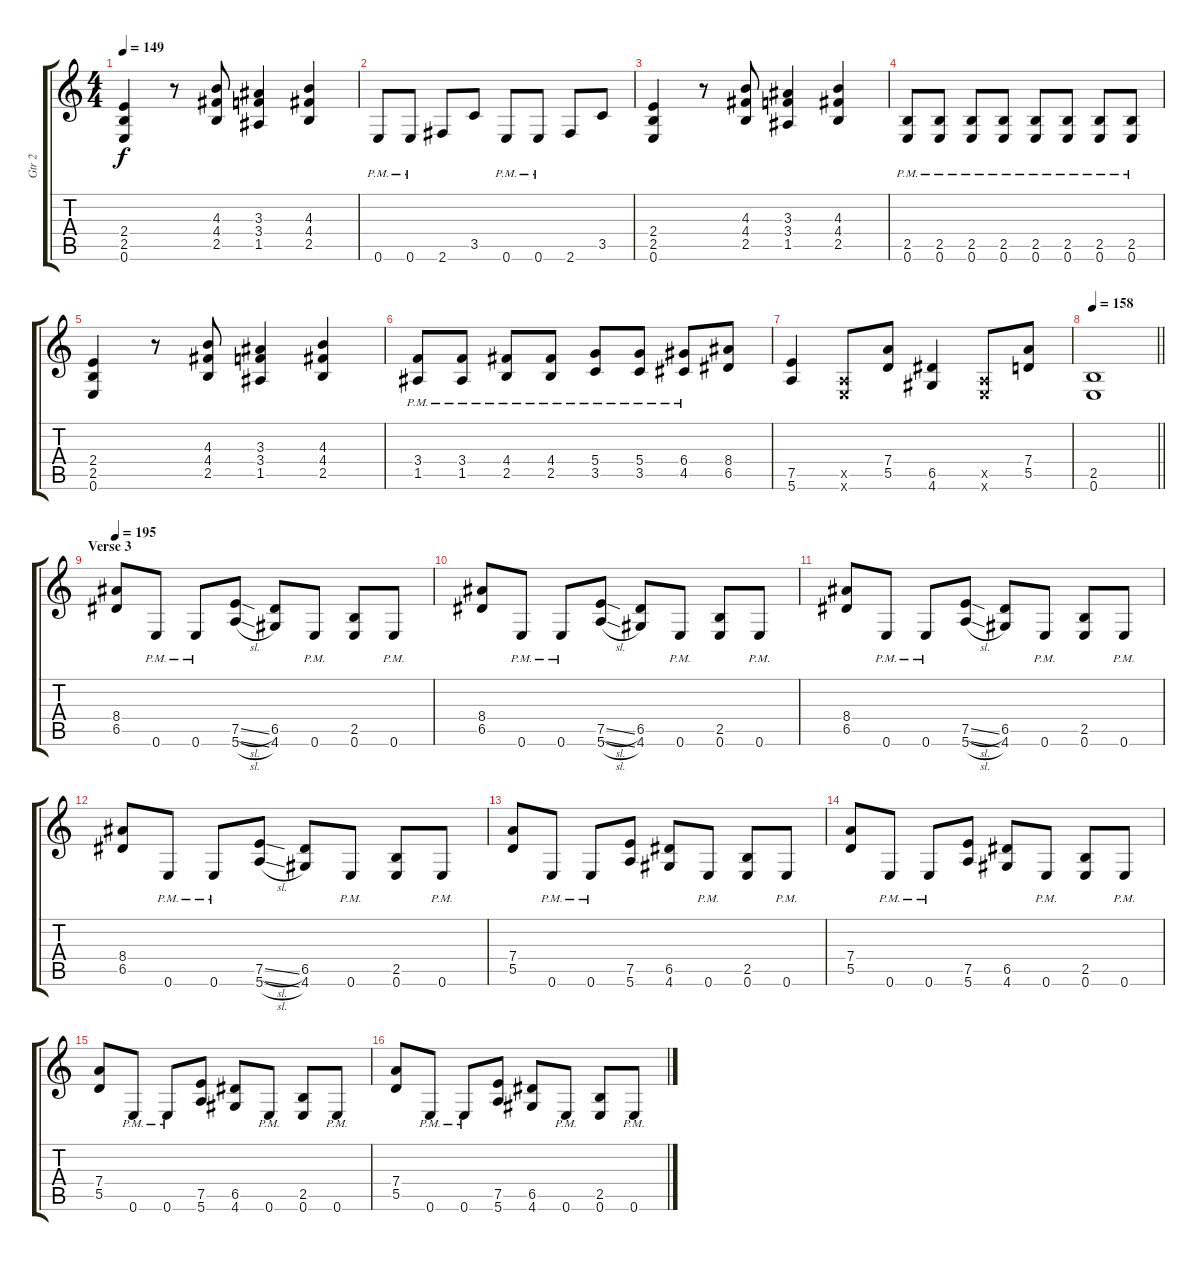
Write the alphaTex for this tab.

\track ("Gtr 2" "Gtr 2") {instrument distortionguitar}
\staff {score tabs}
\tuning (E4 B3 G3 D3 A2 E2) {hide}
\ts (4 4)
\tempo 149
\clef g2
\ks c
(2.4 2.5 0.6).4{dy f} r.8 (4.3 4.4 2.5).8 (3.3 3.4 1.5).4 (4.3 4.4 2.5).4 |
0.6{pm}.8 0.6{pm}.8 2.6.8 3.5.8 0.6{pm}.8 0.6{pm}.8 2.6.8 3.5.8 |
(2.4 2.5 0.6).4 r.8 (4.3 4.4 2.5).8 (3.3 3.4 1.5).4 (4.3 4.4 2.5).4 |
(2.5{pm} 0.6{pm}).8 (2.5{pm} 0.6{pm}).8 (2.5{pm} 0.6{pm}).8 (2.5{pm} 0.6{pm}).8 (2.5{pm} 0.6{pm}).8 (2.5{pm} 0.6{pm}).8 (2.5{pm} 0.6{pm}).8 (2.5{pm} 0.6{pm}).8 |
(2.4 2.5 0.6).4 r.8 (4.3 4.4 2.5).8 (3.3 3.4 1.5).4 (4.3 4.4 2.5).4 |
(3.4{pm} 1.5{pm}).8 (3.4{pm} 1.5{pm}).8 (4.4{pm} 2.5{pm}).8 (4.4{pm} 2.5{pm}).8 (5.4{pm} 3.5{pm}).8 (5.4{pm} 3.5{pm}).8 (6.4{pm} 4.5{pm}).8 (8.4 6.5).8 |
(7.5 5.6).4 (0.5{x} 0.6{x}).8 (7.4 5.5).8 (6.5 4.6).4 (0.5{x} 0.6{x}).8 (7.4 5.5).8 |
\tempo 158
\barLineRight lightlight
(2.5 0.6).1 |
\section ("" "Verse 3")
\tempo 195
(8.4 6.5).8 0.6{pm}.8 0.6{pm}.8 (7.5{sl} 5.6{sl}).8 (6.5 4.6).8 0.6{pm}.8 (2.5 0.6).8 0.6{pm}.8 |
(8.4 6.5).8 0.6{pm}.8 0.6{pm}.8 (7.5{sl} 5.6{sl}).8 (6.5 4.6).8 0.6{pm}.8 (2.5 0.6).8 0.6{pm}.8 |
(8.4 6.5).8 0.6{pm}.8 0.6{pm}.8 (7.5{sl} 5.6{sl}).8 (6.5 4.6).8 0.6{pm}.8 (2.5 0.6).8 0.6{pm}.8 |
(8.4 6.5).8 0.6{pm}.8 0.6{pm}.8 (7.5{sl} 5.6{sl}).8 (6.5 4.6).8 0.6{pm}.8 (2.5 0.6).8 0.6{pm}.8 |
(7.4 5.5).8 0.6{pm}.8 0.6{pm}.8 (7.5 5.6).8 (6.5 4.6).8 0.6{pm}.8 (2.5 0.6).8 0.6{pm}.8 |
(7.4 5.5).8 0.6{pm}.8 0.6{pm}.8 (7.5 5.6).8 (6.5 4.6).8 0.6{pm}.8 (2.5 0.6).8 0.6{pm}.8 |
(7.4 5.5).8 0.6{pm}.8 0.6{pm}.8 (7.5 5.6).8 (6.5 4.6).8 0.6{pm}.8 (2.5 0.6).8 0.6{pm}.8 |
(7.4 5.5).8 0.6{pm}.8 0.6{pm}.8 (7.5 5.6).8 (6.5 4.6).8 0.6{pm}.8 (2.5 0.6).8 0.6{pm}.8
